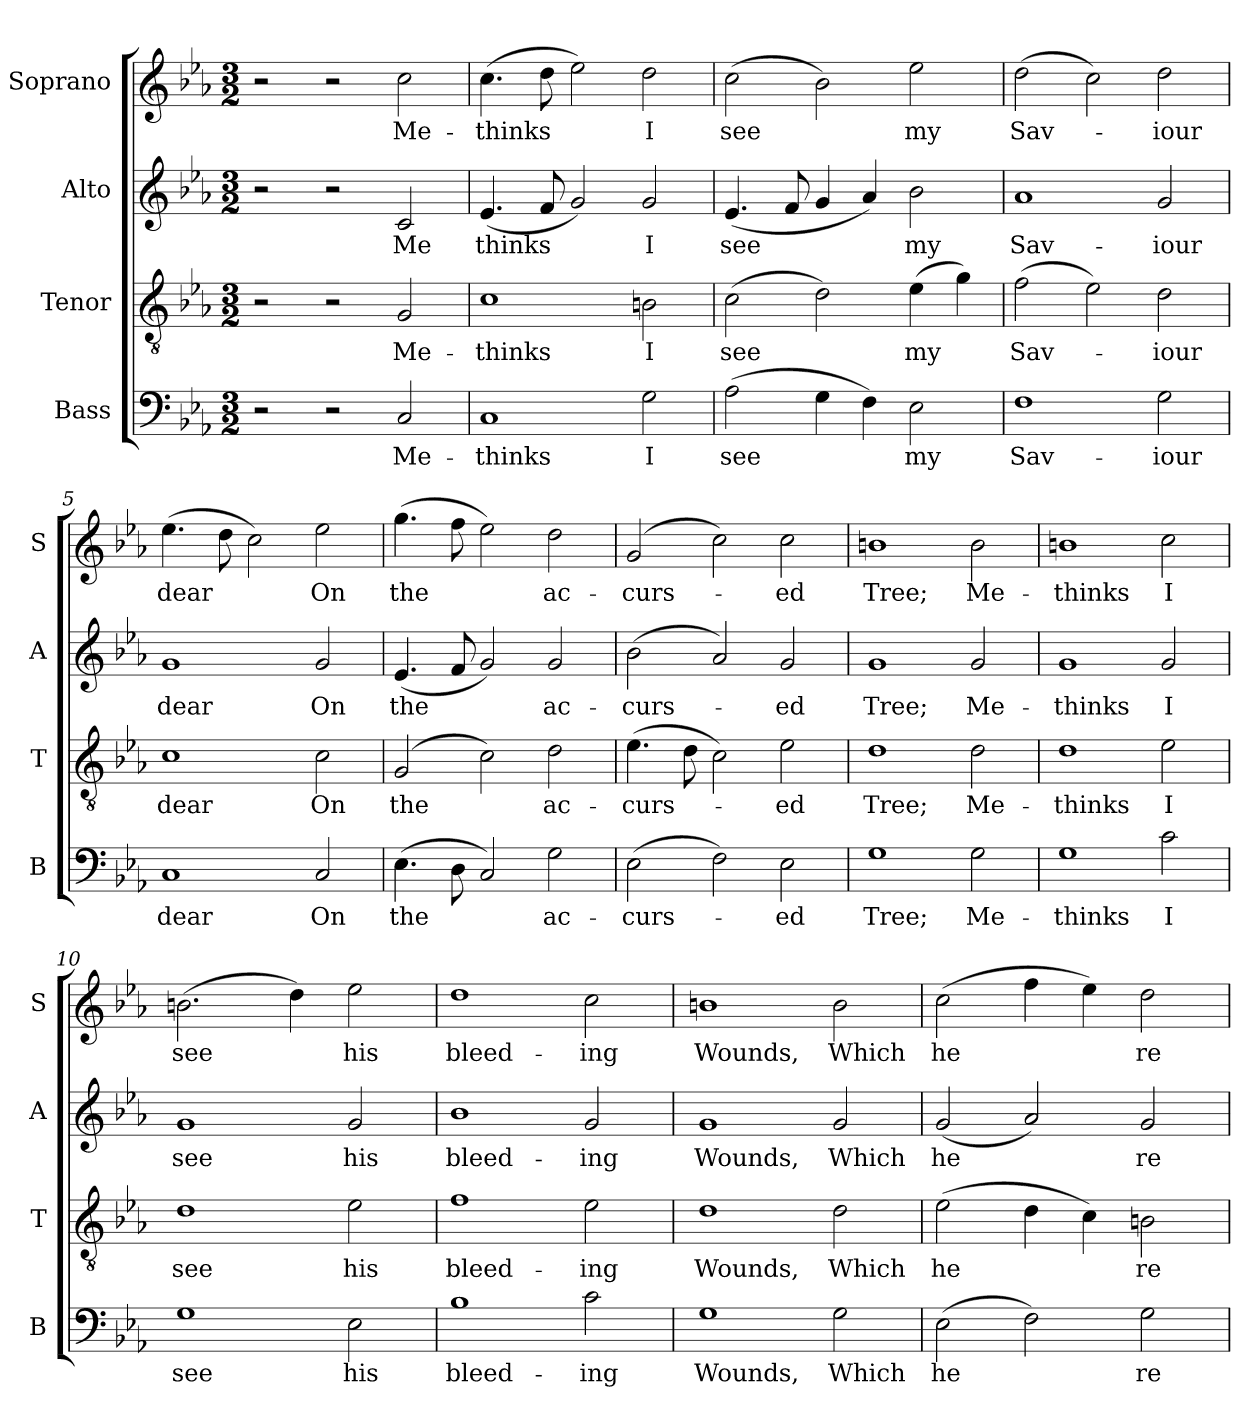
**kern	**text	**kern	**text	**kern	**text	**kern	**text
*part4	*part4	*part3	*part3	*part2	*part2	*part1	*part1
*staff4	*staff4	*staff3	*staff3	*staff2	*staff2	*staff1	*staff1
*I"Bass	*	*I"Tenor	*	*I"Alto	*	*I"Soprano	*
*I'B	*	*I'T	*	*I'A	*	*I'S	*
*clefF4	*	*clefGv2	*	*clefG2	*	*clefG2	*
*k[b-e-a-]	*	*k[b-e-a-]	*	*k[b-e-a-]	*	*k[b-e-a-]	*
*c:	*	*c:	*	*c:	*	*c:	*
*M3/2	*	*M3/2	*	*M3/2	*	*M3/2	*
=1	=1	=1	=1	=1	=1	=1	=1
2r	.	2r	.	2r	.	2r	.
2r	.	2r	.	2r	.	2r	.
2C/	Me-	2G/	Me-	2c/	Me	2cc\	Me-
=2	=2	=2	=2	=2	=2	=2	=2
1C	-thinks	1c	-thinks	(4.e-/	thinks	(4.cc\	-thinks
.	.	.	.	8f/	.	8dd\	.
.	.	.	.	2g/)	.	2ee-\)	.
2G\	I	2Bn\	I	2g/	I	2dd\	I
=3	=3	=3	=3	=3	=3	=3	=3
(2A-\	see	(2c\	see	(4.e-/	see	(2cc\	see
.	.	.	.	8f/	.	.	.
4G\	.	2d\)	.	4g/	.	2b-\)	.
4F\)	.	.	.	4a-/)	.	.	.
2E-\	my	(4e-\	my	2b-\	my	2ee-\	my
.	.	4g\)	.	.	.	.	.
=4	=4	=4	=4	=4	=4	=4	=4
1F	Sav-	(2f\	Sav-	1a-	Sav-	(2dd\	Sav-
.	.	2e-\)	.	.	.	2cc\)	.
2G\	-iour	2d\	-iour	2g/	-iour	2dd\	-iour
!!LO:LB:g=z
=5	=5	=5	=5	=5	=5	=5	=5
1C	dear	1c	dear	1g	dear	(4.ee-\	dear
.	.	.	.	.	.	8dd\	.
.	.	.	.	.	.	2cc\)	.
2C/	On	2c\	On	2g/	On	2ee-\	On
=6	=6	=6	=6	=6	=6	=6	=6
(4.E-\	the	(2G/	the	(4.e-/	the	(4.gg\	the
8D\	.	.	.	8f/	.	8ff\	.
2C/)	.	2c\)	.	2g/)	.	2ee-\)	.
2G\	ac-	2d\	ac-	2g/	ac-	2dd\	ac-
=7	=7	=7	=7	=7	=7	=7	=7
(2E-\	-curs-	(4.e-\	-curs-	(2b-\	-curs-	(2g/	-curs-
.	.	8d\	.	.	.	.	.
2F\)	.	2c\)	.	2a-/)	.	2cc\)	.
2E-\	-ed	2e-\	-ed	2g/	-ed	2cc\	-ed
=8	=8	=8	=8	=8	=8	=8	=8
1G	Tree;	1d	Tree;	1g	Tree;	1bn	Tree;
2G\	Me-	2d\	Me-	2g/	Me-	2b\	Me-
!!LO:PB:g=z
=9	=9	=9	=9	=9	=9	=9	=9
1G	-thinks	1d	-thinks	1g	-thinks	1bn	-thinks
2c\	I	2e-\	I	2g/	I	2cc\	I
=10	=10	=10	=10	=10	=10	=10	=10
1G	see	1d	see	1g	see	(2.bn\	see
.	.	.	.	.	.	4dd\)	.
2E-\	his	2e-\	his	2g/	his	2ee-\	his
=11	=11	=11	=11	=11	=11	=11	=11
1B-	bleed-	1f	bleed-	1b-	bleed-	1dd	bleed-
2c\	-ing	2e-\	-ing	2g/	-ing	2cc\	-ing
=12	=12	=12	=12	=12	=12	=12	=12
1G	Wounds,	1d	Wounds,	1g	Wounds,	1bn	Wounds,
2G\	Which	2d\	Which	2g/	Which	2b\	Which
=13	=13	=13	=13	=13	=13	=13	=13
(2E-\	he	(2e-\	he	(2g/	he	(2cc\	he
2F\)	.	4d\	.	2a-/)	.	4ff\	.
.	.	4c\)	.	.	.	4ee-\)	.
2G\	re-	2Bn\	re-	2g/	re-	2dd\	re-
=	=	=	=	=	=	=	=
*-	*-	*-	*-	*-	*-	*-	*-
